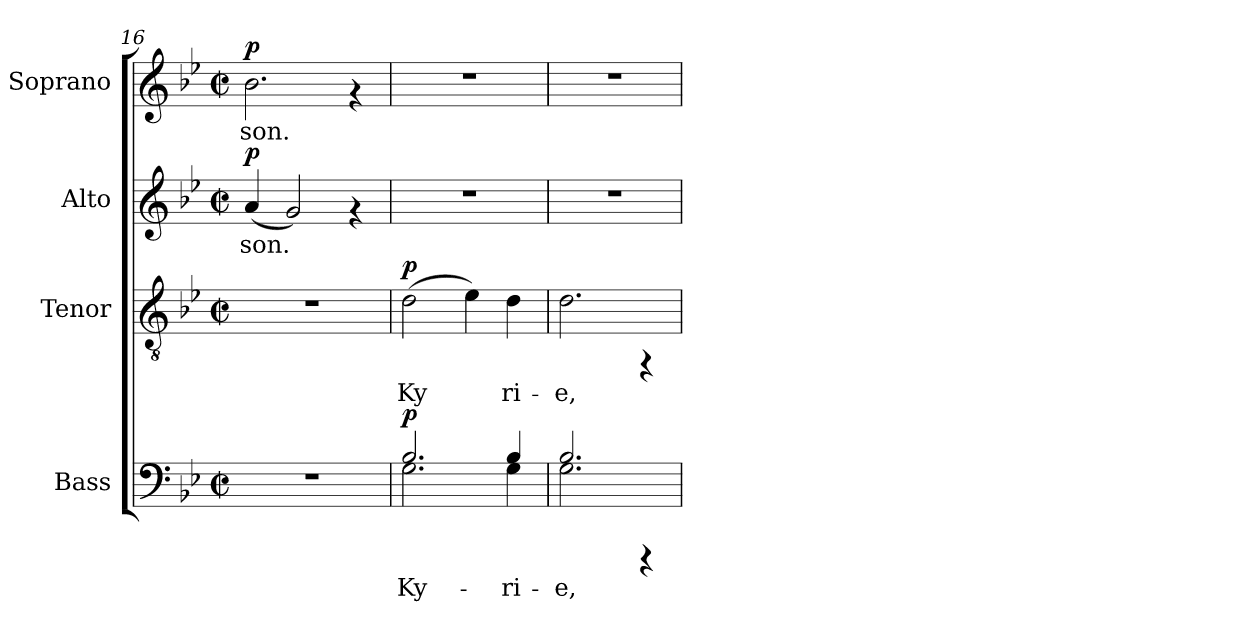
**kern	**text	**dynam	**kern	**text	**dynam	**kern	**text	**dynam	**kern	**text	**dynam
*part4	*part4	*part4	*part3	*part3	*part3	*part2	*part2	*part2	*part1	*part1	*part1
*staff4	*staff4	*staff4	*staff3	*staff3	*staff3	*staff2	*staff2	*staff2	*staff1	*staff1	*staff1
*I"Bass	*	*	*I"Tenor	*	*	*I"Alto	*	*	*I"Soprano	*	*
*I'B.	*	*	*I'T.	*	*	*I'A.	*	*	*I'S.	*	*
!!LO:LB:g=z
*clefF4	*	*	*clefGv2	*	*	*clefG2	*	*	*clefG2	*	*
*k[b-e-]	*	*	*k[b-e-]	*	*	*k[b-e-]	*	*	*k[b-e-]	*	*
*B-:	*	*	*B-:	*	*	*B-:	*	*	*B-:	*	*
*M2/2	*	*	*M2/2	*	*	*M2/2	*	*	*M2/2	*	*
*met(c|)	*	*	*met(c|)	*	*	*met(c|)	*	*	*met(c|)	*	*
=16	=16	=16	=16	=16	=16	=16	=16	=16	=16	=16	=16
!	!	!	!	!	!	!	!LO:LY:b:cj	!LO:DY:a	!	!LO:LY:b:cj	!LO:DY:a
1r	.	.	1r	.	.	(<4a/	-son.	p	2.b-\	-son.	p
!	!	!	!	!	!	!	!LO:LY:b:cj	!	!	!	!
.	.	.	.	.	.	2g/)	.	.	.	.	.
.	.	.	.	.	.	4rf	.	.	4rf	.	.
=17	=17	=17	=17	=17	=17	=17	=17	=17	=17	=17	=17
*^	*	*	*	*	*	*	*	*	*	*	*
!	!	!LO:LY:b:cj	!LO:DY:a	!	!LO:LY:b:cj	!LO:DY:a	!	!	!	!	!	!
2.B-/	2.G\	Ky-	p	(>2d\	Ky	p	1r	.	.	1r	.	.
!	!	!	!	!	!LO:LY:b:cj	!	!	!	!	!	!	!
.	.	.	.	4e-\)	.	.	.	.	.	.	.	.
!	!	!LO:LY:b:cj	!	!	!LO:LY:b:cj	!	!	!	!	!	!	!
4B-/	4G\	-ri-	.	4d\	ri-	.	.	.	.	.	.	.
=18	=18	=18	=18	=18	=18	=18	=18	=18	=18	=18	=18	=18
!	!	!LO:LY:b:cj	!	!	!LO:LY:b:cj	!	!	!	!	!	!	!
2.B-/	2.G\	-e,	.	2.d\	-e,	.	1r	.	.	1r	.	.
4rCCC	4ryy	.	.	4rFF	.	.	.	.	.	.	.	.
*v	*v	*	*	*	*	*	*	*	*	*	*	*
=	=	=	=	=	=	=	=	=	=	=	=
*-	*-	*-	*-	*-	*-	*-	*-	*-	*-	*-	*-
